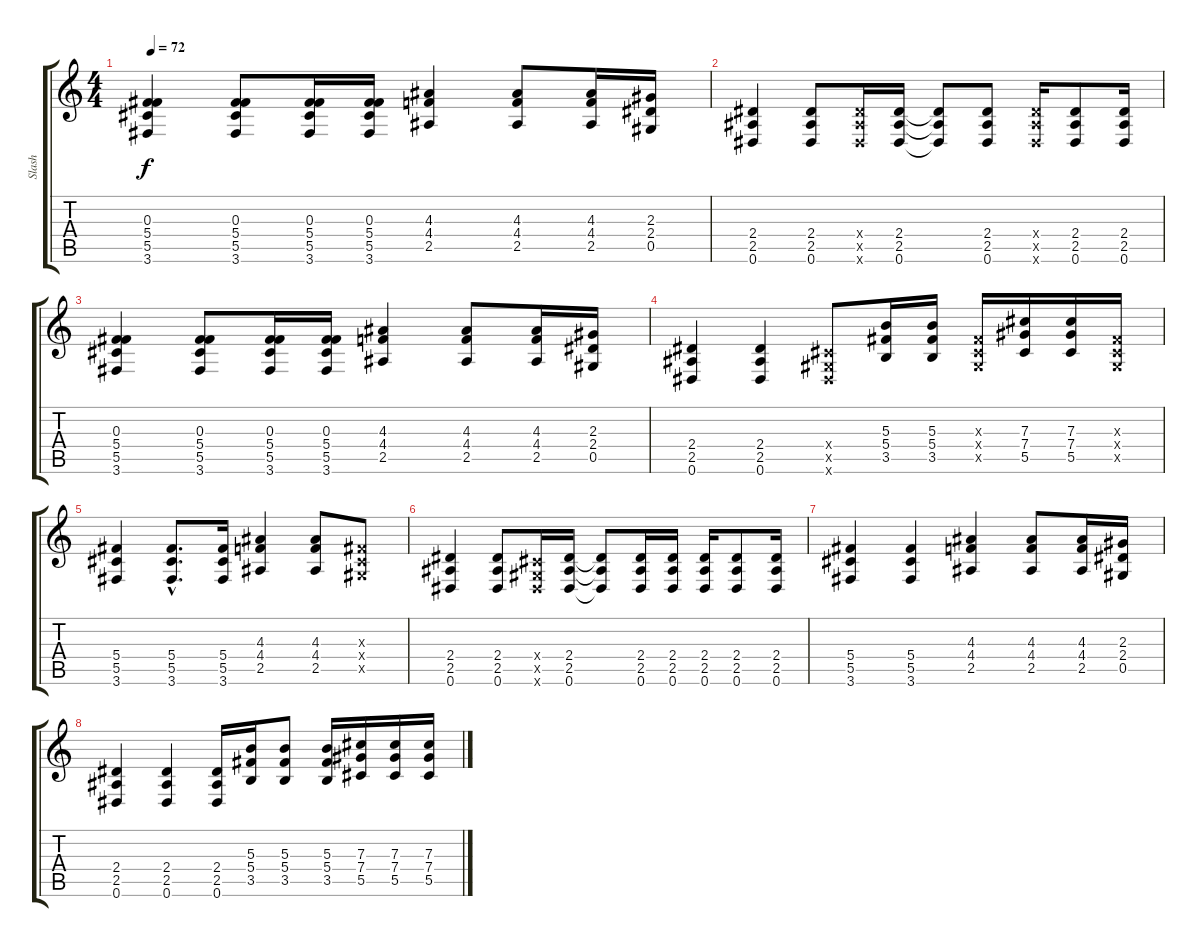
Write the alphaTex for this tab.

\track ("Slash" "Slash") {instrument distortionguitar}
\staff {score tabs}
\tuning (Eb4 Bb3 Gb3 Db3 Ab2 Eb2) {hide}
\ts (4 4)
\tempo 72
\clef g2
\ks c
(0.3 5.4 5.5 3.6).4{dy f} (0.3 5.4 5.5 3.6).8 (0.3 5.4 5.5 3.6).16 (0.3 5.4 5.5 3.6).16 (4.3 4.4 2.5).4 (4.3 4.4 2.5).8 (4.3 4.4 2.5).16 (2.3 2.4 0.5).16 |
(2.4 2.5 0.6).4 (2.4 2.5 0.6).8 (2.4{x} 2.5{x} 0.6{x}).16 (2.4 2.5 0.6).16 (2.4{t} 2.5{t} 0.6{t}).8 (2.4 2.5 0.6).8 (2.4{x} 2.5{x} 0.6{x}).16 (2.4 2.5 0.6).8 (2.4 2.5 0.6).16 |
(0.3 5.4 5.5 3.6).4 (0.3 5.4 5.5 3.6).8 (0.3 5.4 5.5 3.6).16 (0.3 5.4 5.5 3.6).16 (4.3 4.4 2.5).4 (4.3 4.4 2.5).8 (4.3 4.4 2.5).16 (2.3 2.4 0.5).16 |
(2.4 2.5 0.6).4 (2.4 2.5 0.6).4 (0.4{x} 0.5{x} 0.6{x}).8 (5.3 5.4 3.5).16 (5.3 5.4 3.5).16 (0.3{x} 0.4{x} 0.5{x}).16 (7.3 7.4 5.5).16 (7.3 7.4 5.5).16 (0.3{x} 0.4{x} 0.5{x}).16 |
(5.4 5.5 3.6).4 (5.4{hac} 5.5{hac} 3.6{hac}).8{d} (5.4 5.5 3.6).16 (4.3 4.4 2.5).4 (4.3 4.4 2.5).8 (0.3{x} 0.4{x} 0.5{x}).8 |
(2.4 2.5 0.6).4 (2.4 2.5 0.6).8 (0.4{x} 0.5{x} 0.6{x}).16 (2.4 2.5 0.6).16 (2.4{t} 2.5{t} 0.6{t}).8 (2.4 2.5 0.6).16 (2.4 2.5 0.6).16 (2.4 2.5 0.6).16 (2.4 2.5 0.6).8 (2.4 2.5 0.6).16 |
(5.4 5.5 3.6).4 (5.4 5.5 3.6).4 (4.3 4.4 2.5).4 (4.3 4.4 2.5).8 (4.3 4.4 2.5).16 (2.3 2.4 0.5).16 |
(2.4 2.5 0.6).4 (2.4 2.5 0.6).4 (2.4 2.5 0.6).16 (5.3 5.4 3.5).16 (5.3 5.4 3.5).8 (5.3 5.4 3.5).16 (7.3 7.4 5.5).16 (7.3 7.4 5.5).16 (7.3 7.4 5.5).16
